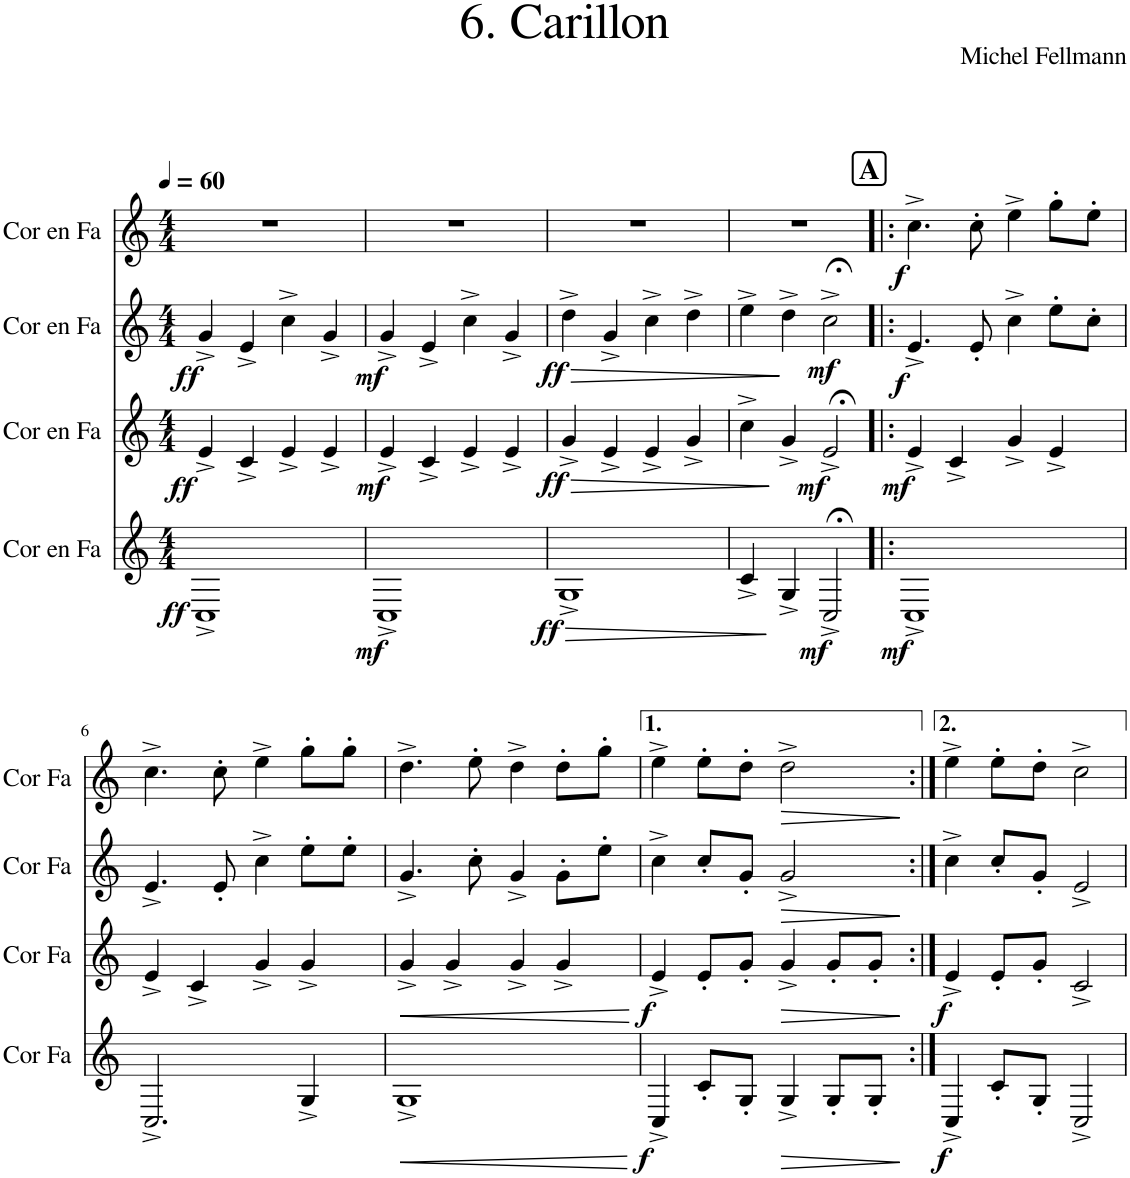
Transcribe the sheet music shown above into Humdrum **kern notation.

**kern	**dynam	**kern	**dynam	**kern	**dynam	**kern	**dynam
*part4	*part4	*part3	*part3	*part2	*part2	*part1	*part1
*staff4	*staff4	*staff3	*staff3	*staff2	*staff2	*staff1	*staff1
*I"Cor en Fa	*	*I"Cor en Fa	*	*I"Cor en Fa	*	*I"Cor en Fa	*
*I'Cor Fa	*	*I'Cor Fa	*	*I'Cor Fa	*	*I'Cor Fa	*
*clefG2	*	*clefG2	*	*clefG2	*	*clefG2	*
*Trd4c7	*	*Trd4c7	*	*Trd4c7	*	*Trd4c7	*
*k[]	*	*k[]	*	*k[]	*	*k[]	*
*M4/4	*	*M4/4	*	*M4/4	*	*M4/4	*
*MM60	*	*MM60	*	*MM60	*	*MM60	*
=1	=1	=1	=1	=1	=1	=1	=1
!	!LO:DY:b	!	!LO:DY:b	!	!LO:DY:b	!	!
1C^	ff	4e^/	ff	4g^/	ff	1r	.
.	.	4c^/	.	4e^/	.	.	.
.	.	4e^/	.	4cc^\	.	.	.
.	.	4e^/	.	4g^/	.	.	.
=2	=2	=2	=2	=2	=2	=2	=2
!	!LO:DY:b	!	!LO:DY:b	!	!LO:DY:b	!	!
1C^	mf	4e^/	mf	4g^/	mf	1r	.
.	.	4c^/	.	4e^/	.	.	.
.	.	4e^/	.	4cc^\	.	.	.
.	.	4e^/	.	4g^/	.	.	.
=3	=3	=3	=3	=3	=3	=3	=3
!	!LO:HP:b	!	!LO:HP:b	!	!LO:HP:b	!	!
!	!LO:DY:n=1:b	!	!LO:DY:n=1:b	!	!LO:DY:n=1:b	!	!
1G^	> ff	4g^/	> ff	4dd^\	> ff	1r	.
.	.	4e^/	.	4g^/	.	.	.
.	.	4e^/	.	4cc^\	.	.	.
.	.	4g^/	.	4dd^\	.	.	.
.	]	.	]	.	]	.	.
=4	=4	=4	=4	=4	=4	=4	=4
4c^/	.	4cc^\	.	4ee^\	.	1r	.
4G^/	.	4g^/	.	4dd^\	.	.	.
!	!LO:DY:b	!	!LO:DY:b	!	!LO:DY:b	!	!
2C;<^/	mf	2e;<^/	mf	2cc;<^\	mf	.	.
!!LO:REH:place=s1:a:B:cj:fs=14:t=A
=5!|:	=5!|:	=5!|:	=5!|:	=5!|:	=5!|:	=5!|:	=5!|:
!	!LO:DY:b	!	!LO:DY:b	!	!LO:DY:b	!	!LO:DY:b
1C^	mf	4e^/	mf	4.e^/	f	4.cc^\	f
.	.	4c^/	.	.	.	.	.
.	.	.	.	8e'/	.	8cc'\	.
.	.	4g^/	.	4cc^\	.	4ee^\	.
.	.	4e^/	.	8ee'\L	.	8gg'\L	.
.	.	.	.	8cc'\J	.	8ee'\J	.
!!LO:LB:g=z
=6	=6	=6	=6	=6	=6	=6	=6
2.C^/	.	4e^/	.	4.e^/	.	4.cc^\	.
.	.	4c^/	.	.	.	.	.
.	.	.	.	8e'/	.	8cc'\	.
.	.	4g^/	.	4cc^\	.	4ee^\	.
4G^/	.	4g^/	.	8ee'\L	.	8gg'\L	.
.	.	.	.	8ee'\J	.	8gg'\J	.
=7	=7	=7	=7	=7	=7	=7	=7
!	!LO:HP:b	!	!LO:HP:b	!	!	!	!
1G^	<	4g^/	<	4.g^/	.	4.dd^\	.
.	.	4g^/	.	.	.	.	.
.	.	.	.	8cc'\	.	8ee'\	.
.	.	4g^/	.	4g^/	.	4dd^\	.
.	.	4g^/	.	8g'\L	.	8dd'\L	.
.	.	.	.	8ee'\J	.	8gg'\J	.
.	[	.	[	.	.	.	.
=8	=8	=8	=8	=8	=8	=8	=8
!	!LO:DY:b	!	!LO:DY:b	!	!	!	!
4C^/	f	4e^/	f	4cc^\	.	4ee^\	.
8c'/L	.	8e'/L	.	8cc'/L	.	8ee'\L	.
8G'/J	.	8g'/J	.	8g'/J	.	8dd'\J	.
!	!LO:HP:b	!	!LO:HP:b	!	!LO:HP:b	!	!LO:HP:b
4G^/	>	4g^/	>	2g^/	>	2dd^\	>
8G'/L	.	8g'/L	.	.	.	.	.
8G'/J	.	8g'/J	.	.	.	.	.
.	]	.	]	.	]	.	]
=9:|!	=9:|!	=9:|!	=9:|!	=9:|!	=9:|!	=9:|!	=9:|!
!	!LO:DY:b	!	!LO:DY:b	!	!	!	!
4C^/	f	4e^/	f	4cc^\	.	4ee^\	.
8c'/L	.	8e'/L	.	8cc'/L	.	8ee'\L	.
8G'/J	.	8g'/J	.	8g'/J	.	8dd'\J	.
2C^/	.	2c^/	.	2e^/	.	2cc^\	.
=	=	=	=	=	=	=	=
*-	*-	*-	*-	*-	*-	*-	*-
